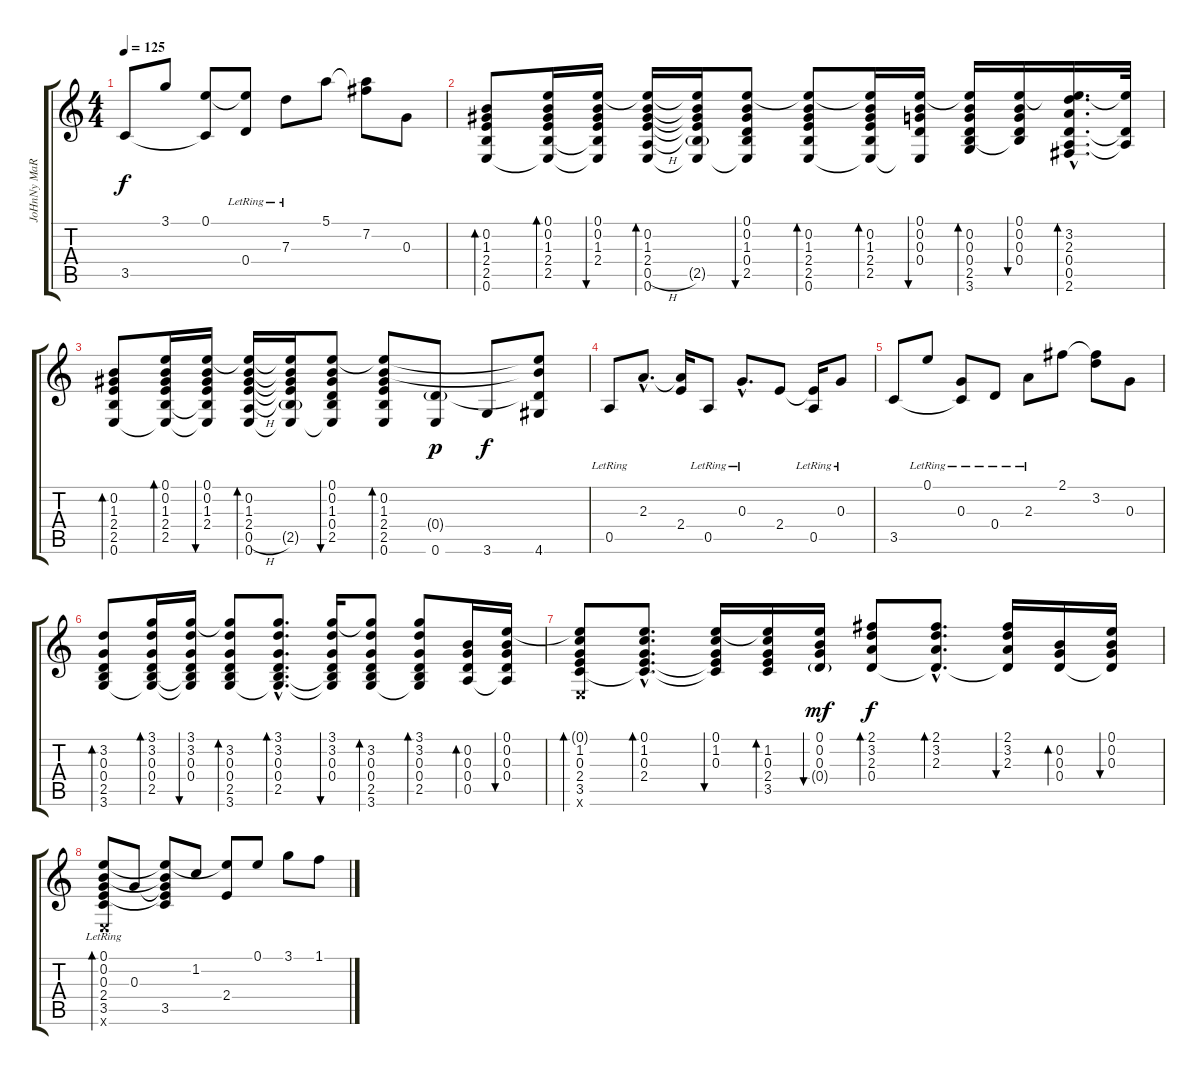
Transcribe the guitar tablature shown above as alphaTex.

\track ("JoHnNy MaRr" "JoHnNy MaR") {instrument electricguitarclean}
\staff {score tabs}
\tuning (E4 B3 G3 D3 A2 E2) {hide}
\ts (4 4)
\tempo 125
\clef g2
\ks c
3.5.8{dy f} 3.1.8 (0.1 3.5{t}).8 (0.1{t} 0.4{lr}).8 7.3{lr}.8 5.1.8 (5.1{t} 7.2).8 0.3.8 |
(0.2 1.3 2.4 2.5 0.6).8{bd 30 volume 13} (0.1 0.2 1.3 2.4 2.5 0.6{t}).16{bd 30} (0.1 0.2 1.3 2.4 2.5{t} 0.6{t}).16{bu 30} (0.1{t} 0.2 1.3 2.4 0.5{h} 0.6).16{bd 30} (0.1{t} 0.2{t} 1.3{t} 2.4{t} 2.5{g} 0.6{t}).16 (0.1 0.2 1.3 0.4 2.5 0.6{t}).8{bu 30} (0.1{t} 0.2 1.3 2.4 2.5 0.6).8{bd 30} (0.1{t} 0.2 1.3 2.4 2.5 0.6{t}).16{bd 30} (0.1 0.2 0.3 0.4 0.6{t}).16{bu 30} (0.1{t} 0.2 0.3 0.4 2.5 3.6).16{bd 30} (0.1 0.2 0.3 0.4 2.5{t}).16{bu 30} (0.1{hac t} 3.2{hac} 2.3{hac} 0.4{hac} 0.5{hac} 2.6{hac}).16{d bd 30} (0.1{t} 0.4{t} 0.5{t}).32 |
(0.2 1.3 2.4 2.5 0.6).8{bd 30} (0.1 0.2 1.3 2.4 2.5 0.6{t}).16{bd 30} (0.1 0.2 1.3 2.4 2.5{t} 0.6{t}).16{bu 30} (0.1{t} 0.2 1.3 2.4 0.5{h} 0.6).16{bd 30} (0.1{t} 0.2{t} 1.3{t} 2.4{t} 2.5{g} 0.6{t}).16 (0.1 0.2 1.3 0.4 2.5 0.6{t}).8{bu 30} (0.1{t} 0.2 1.3 2.4 2.5 0.6).8{bd 30} (0.4{g} 0.6).8{dy p volume 16} 3.6.8{dy f} (0.1{t} 0.2{t} 0.4{t} 4.6).8 |
0.5{lr}.8 2.3{hac}.8{d} (2.3{t} 2.4).16 0.5{lr}.8 0.3{hac lr}.8{d} 2.4.8 (2.4{t} 0.5{lr}).16 0.3{lr}.8 |
3.5.8 0.1{lr}.8 (0.3{lr} 3.5{t}).8 0.4{lr}.8 2.3{lr}.8 2.1.8 (2.1{t} 3.2).8 0.3.8 |
(3.2 0.3 0.4 2.5 3.6).8{bd 30 volume 13} (3.1 3.2 0.3 0.4 2.5 3.6{t}).16{bd 30} (3.1 3.2 0.3 0.4 2.5{t} 3.6{t}).16{bu 30} (3.1{t} 3.2 0.3 0.4 2.5 3.6).8{bd 30} (3.1{hac} 3.2{hac} 0.3{hac} 0.4{hac} 2.5{hac} 3.6{hac t}).8{d bd 30} (3.1 3.2 0.3 0.4 2.5{t} 3.6{t}).16{bu 30} (3.1{t} 3.2 0.3 0.4 2.5 3.6).8{bd 30} (3.1 3.2 0.3 0.4 2.5 3.6{t}).8{bd 30} (0.2 0.3 0.4 0.5).16{bd 30} (0.1 0.2 0.3 0.4 0.5{t}).16{bu 30} |
(0.1{t} 1.2 0.3 2.4 3.5 0.6{x}).8{bd 30} (0.1{hac} 1.2{hac} 0.3{hac} 2.4{hac} 3.5{hac t}).8{d bd 30} (0.1 1.2 0.3 2.4{t} 3.5{t}).16{bu 30} (0.1{t} 1.2 0.3 2.4 3.5).16{bd 30} (0.1 0.2 0.3 0.4{g}).16{bu 30 dy mf} (2.1 3.2 2.3 0.4).8{bd 30 dy f} (2.1{hac} 3.2{hac} 2.3{hac} 0.4{hac t}).8{d bd 30} (2.1 3.2 2.3 0.4{t}).16{bu 30} (0.2 0.3 0.4).16{bd 30} (0.1 0.2 0.3 0.4{t}).16{bu 30} |
(0.1 0.2 0.3 2.4 3.5{lr} 0.6{x}).8{bd 120 volume 15} 0.3.8{volume 16} (0.1{t} 0.2{t} 0.3{t} 2.4{t} 3.5).8 1.2.8 (0.1{t} 2.4).8 0.1.8 3.1.8 1.1.8
